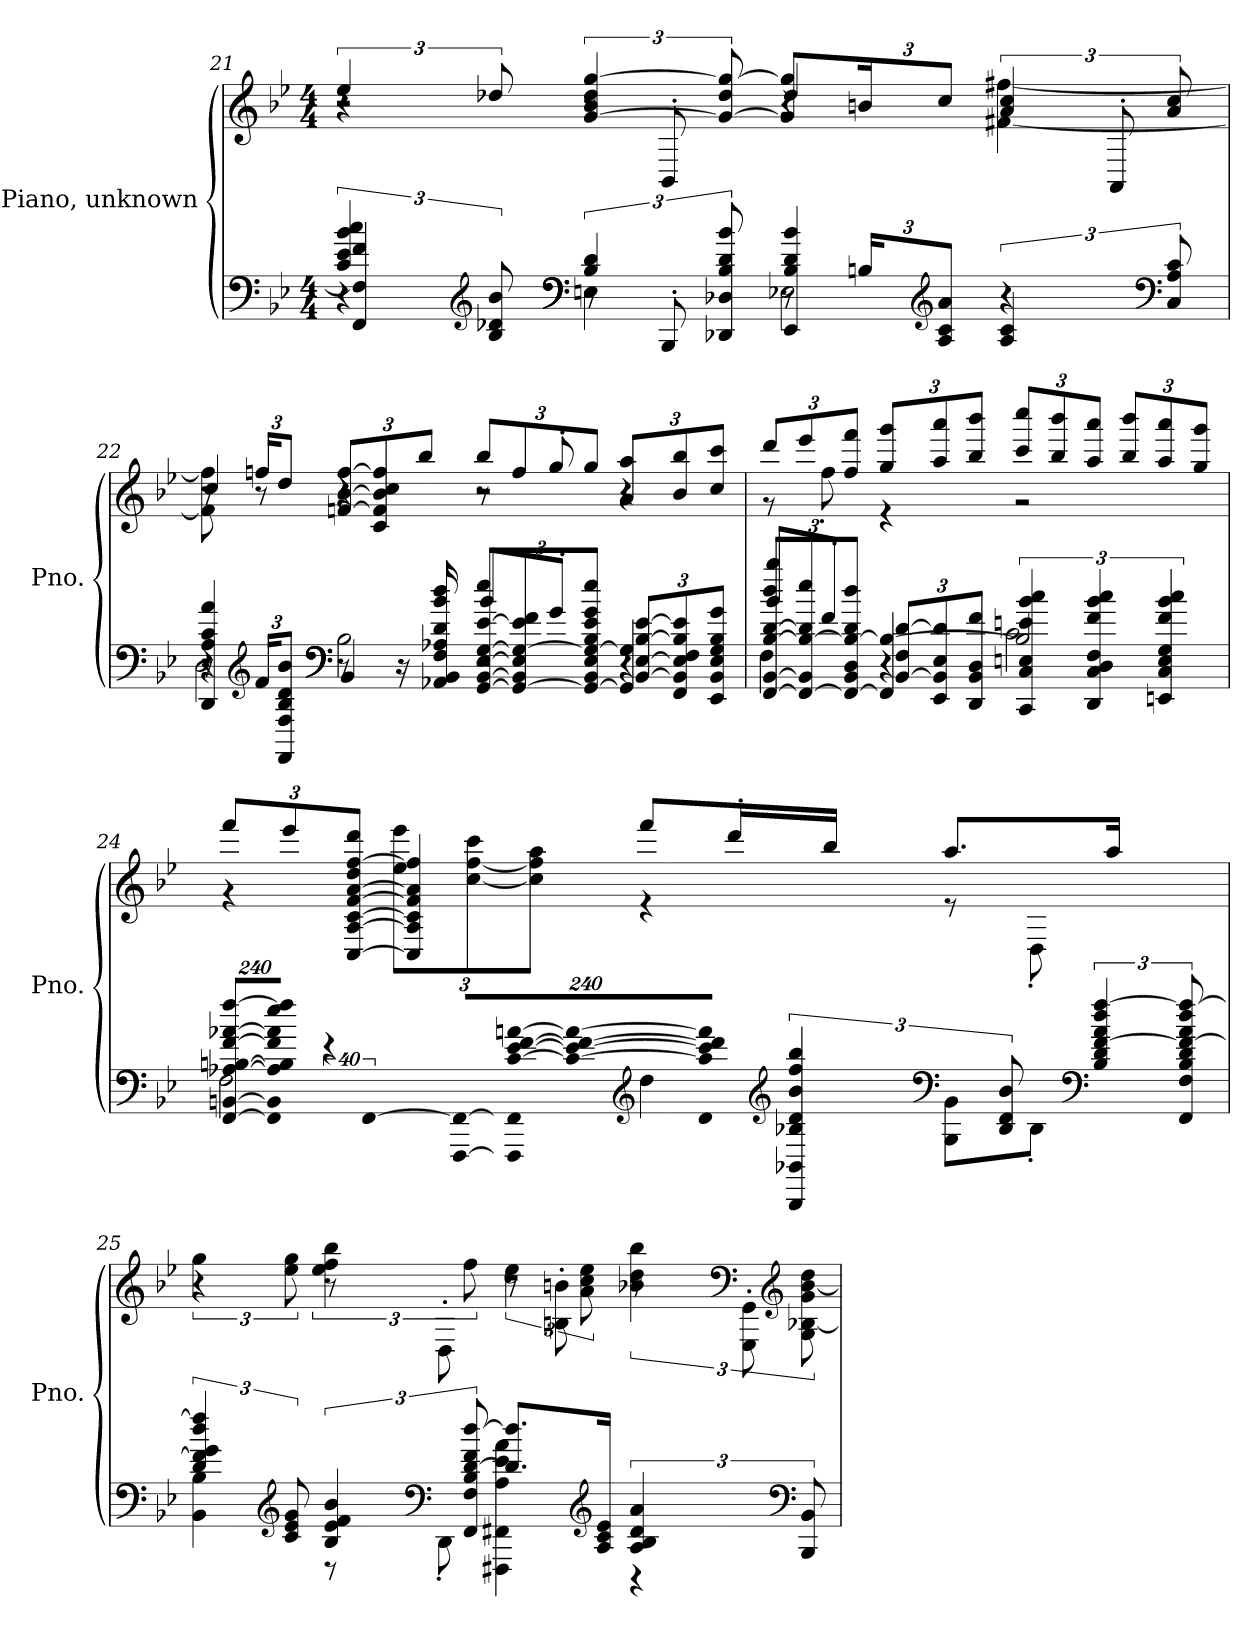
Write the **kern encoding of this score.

**kern	**kern
*part1	*part1
*staff2	*staff1
*I"Piano, unknown	*
*I'Pno.	*
*clefF4	*clefG2
*k[b-e-]	*k[b-e-]
*M4/4	*M4/4
=21	=21
*^	*^
*	*^	*	*^
6c/ 6e-/ 6b-/ 6cc/	4r	4FF/ 4F/] 4f/	6ee-/	2r	4r
*clefG2	*	*	*	*	*
12B-/ 12d-X/ 12b-/	.	.	12dd-X/	.	.
*clefF4	*	*	*	*	*
6B-/ 6d-/	4En\	8r	[6g/ 6b-/ 6dd-/ [6gg/	.	8r
.	.	8BBB-'/	.	.	8BB-'/
12DD-X/ 12D-X/ 12B-/ 12d-/ 12b-/	.	.	12g/_ 12dd-/ 12gg/_	.	.
8r	2E-X\	4EE-/ 4B-/ 4d-/ 4b-/	8g/] 8gg/]L	4r	4dd-/
*Xbrackettup	*	*	*Xbrackettup	*	*
24Bn/KL	.	.	24bn/K	.	.
*clefG2	*	*	*	*	*
12A/ 12c/ 12a/J	.	.	12cc/J	.	.
*brackettup	*	*	*brackettup	*	*
6A/ 6c/	.	4r	6a/ 6cc/	[4f#X\ [4ff#X\	8r
.	.	.	.	.	8AA'/
*clefF4	*	*	*	*	*
12C/ 12A/ 12c/	.	.	12a/ 12cc/	.	.
!!LO:LB:g=z	!!	!!
=22	=22	=22	=22	=22	=22
*	*	*^	*	*	*
8r	4r	4DD/ 4A/ 4c/ 4a/	2D\	8r	8f#\] 8ff#\]	4cc/
*clefG2	*	*	*	*	*	*
*Xbrackettup	*	*	*	*Xbrackettup	*	*
24f/KL	.	.	.	24ffn/KL	8r	.
12FF/ 12F/ 12B-/ 12d/ 12b-/J	.	.	.	12dd/J	.	.
*clefF4	*	*	*	*	*	*
8r	2B-\	4BB-/	.	[12fn/ [12b-/ [12ff/L	4r	4r
.	.	.	.	12c/ 12f/] 12b-/] 12cc/ 12ff/]	.	.
16r	.	.	.	.	.	.
.	.	.	.	12bb-/J	.	.
16AA-X/ 16BB-/ 16F/ 16A-X/ 16d/ 16b-/ 16dd/	.	.	.	.	.	.
[12GG/ [12BB-/ [12E-/ [12G/ [12e-/ 12ee-/L	.	8b-/L	2r	12bb-/L	2r	8r
12GG/_ 12BB-/] 12E-/] 12G/_ 12e-/] 12f/	.	.	.	12ff/	.	.
.	.	8g'/J	.	.	.	8gg'/
12GG/_ 12BB-/ 12E-/ 12G/_ 12B-/ 12e-/ 12g/ 12ee-/J	.	.	.	12gg/J	.	.
4GG/] 4G/]	4r	[12BB-/ [12E-/ [12B-/ [12e-/L	.	12a/ 12aa/L	.	4r
.	.	12FF/ 12BB-/] 12E-/] 12F/ 12B-/] 12e-/]	.	12b-/ 12bb-/	.	.
.	.	12EE-/ 12BB-/ 12E-/ 12G/ 12B-/ 12g/J	.	12cc/ 12ccc/J	.	.
*	*	*v	*v	*	*	*
*	*	*	*	*v	*v
=23	=23	=23	=23	=23
[12FF/ [12BB-/ [12B-/ [12d/ 12dd/L	4F\	8b-/ 8bb-/L	12ddd/L	8r
12FF/_ 12BB-/] 12B-/_ 12d/] 12ee-/	.	.	12eee-/	.
.	.	8f'/J	.	8ff'\
12FF/_ 12BB-/ 12D/ 12B-/_ 12d/ 12dd/J	.	.	12ff/ 12fff/J	.
4FF/] 4B-/_	4r	[12BB-/ 12F/ [12d/L	12gg/ 12ggg/L	4r
.	.	12EE-/ 12BB-/] 12E-/ 12d/]	12aa/ 12aaa/	.
.	.	12DD/ 12BB-/ 12D/ 12f/J	12bb-/ 12bbb-/J	.
*	*	*brackettup	*	*
2B-/]	2c\	6CC/ 6C/ 6En/ 6en/ 6b-/ 6cc/	12ccc/ 12cccc/L	2r
.	.	.	12bb-/ 12bbb-/	.
.	.	6DD/ 6C/ 6D/ 6F/ 6f/ 6b-/ 6cc/	12aa/ 12aaa/J	.
.	.	.	12bb-/ 12bbb-/L	.
.	.	6EEn/ 6C/ 6E/ 6G/ 6f/ 6b-/ 6cc/	12aa/ 12aaa/	.
.	.	.	12gg/ 12ggg/J	.
*v	*v	*v	*	*
!!LO:LB:g=z	!!
=24	=24	=24
!LO:N:vis=16	!	!
*^	*	*
[1920%137FF/ [1920%137BBn/ [1920%137A-X/ [1920%137Bn/ [1920%137f/ [1920%137a-X/ [1920%137ff/LL	2F\	12fff/L	4r
!LO:N:vis=16	!	!	!
1920%137FF/] 1920%137BB/] 1920%137A-/] 1920%137B/] 1920%137f/] 1920%137a-/] 1920%137ee-/ 1920%137ff/]JJ	.	.	.
.	.	12eee-/	.
!LO:N:vis=32	!	!	!
640%23r	.	.	.
.	.	[12C/ [12A/ [12c/ [12f/ [12a/ 12dd/ [12ff/ 12ddd/J	.
!LO:N:vis=16	!	!	!
[1920%137FF/	.	.	.
!LO:N:vis=16	!	!	!
[1920%137FFF/ 1920%137FF/_LL	.	4C/] 4A/] 4c/] 4f/] 4a/] 4ff/]	12ee-\ 12eee-\L
!LO:N:vis=16	!	!	!
1920%137FFF/] 1920%137FF/] [1920%137c/ [1920%137e-/ [1920%137f/ [1920%137an/	.	.	.
.	.	.	[12cc\ [12ff\ 12ccc\
!LO:N:vis=32	!	!	!
640%23c/_ 640%23e-/_ 640%23f/_ 640%23a/_K	.	.	.
.	.	.	12cc\] 12ff\] 12aa\J
!LO:N:vis=16	!	!	!
1920%137FF/ 1920%137c/] 1920%137e-/] 1920%137f/] 1920%137a/]JJ	.	.	.
*clefG2	*	*	*
6BBB-/ 6BB-X/ 6B-X/ 6d/ 6b-/ 6ff/ 6bb-/	4dd\	8fff/L	4r
.	.	16ddd'/L	.
12B-/ 12d/ 12b-/	.	.	.
.	.	16bb-/JJ	.
*clefF4	*	*	*
6B-/ 6d/ [6f/ 6a/ 6dd/ [6ff/	8BBB-\ 8BB-\L	8.aa/L	8r
.	8DD'\J	.	8D'\
12FF/ 12F/ 12B-/ 12d/ 12f/_ 12a/ 12dd/ 12ff/_	.	.	.
.	.	16aa/Jk	.
!!LO:LB:g=z
=25	=25	=25	=25
*	*	*	*brackettup
*	*	*	*^
6d/ 6f/] 6g/ 6dd/ 6ff/]	4BB-\ 4B-\	1r	6gg\	4r
*clefG2	*	*	*	*
12c/ 12e-/ 12g/	.	.	12ee-\ 12gg\	.
6B-/ 6e-/ 6f/ 6b-/	8r	.	6ee-\ 6ff\ 6bb-\	8r
*clefF4	*	*	*	*
.	8DD'\	.	.	8D'\
12FF/ 12F/ 12B-/ [12d/ 12f/ [12dd/	.	.	12ff\	.
8.d/] 8.dd/]L	4FFF#X\ 4FF#X\ 4A\ 4e-\ 4a\	.	6ee-\	8r
.	.	.	.	8Bn\' 8bn\'
.	.	.	12a\ 12cc\ 12ee-\	.
*clefG2	*	*	*	*
16A/ 16c/ 16e-/Jk	.	.	.	.
6A/ 6B-/ 6d/ 6a/	4r	.	6b-X\ 6dd\ 6bb-\	8r
*	*	*clefF4	*	*
.	.	.	.	8GGG\' 8GG\'
*clefF4	*	*clefG2	*	*
12BBB-/ 12BB-/	.	.	12G\ [12B-X\ 12g\ [12b-\ 12dd\	.
*v	*v	*	*	*
*	*v	*v	*v
=	=
*-	*-
